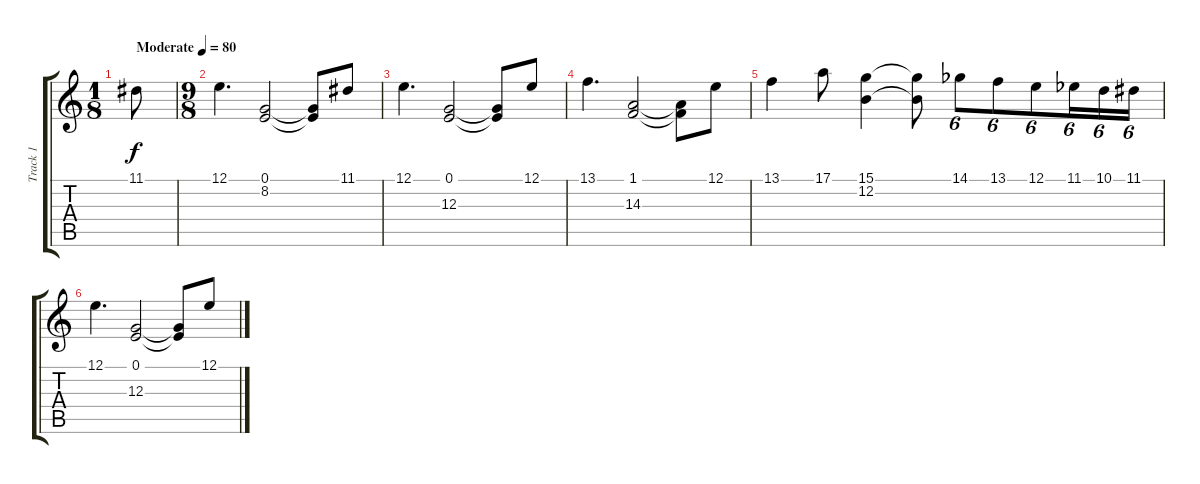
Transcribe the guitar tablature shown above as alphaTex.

\track ("Track 1" "Track 1") {instrument acousticgrandpiano}
\staff {score tabs}
\tuning (E4 B3 G3 D3 A2 E2) {hide}
\ts (1 8)
\tempo (80 "Moderate")
\clef g2
\ks c
11.1.8{dy f instrument acousticgrandpiano} |
\ts (9 8)
12.1.4{d} (0.1 8.2).2 (0.1{t} 8.2{t}).8 11.1.8 |
12.1.4{d} (0.1 12.3).2 (0.1{t} 12.3{t}).8 12.1.8 |
13.1.4{d} (1.1 14.3).2 (1.1{t} 14.3{t}).8 12.1.8 |
13.1.4 17.1.8 (15.1 12.2).4 (15.1{t} 12.2{t}).8 14.1{acc b}.8{tu (6 4)} 13.1.8{tu (6 4)} 12.1.8{tu (6 4)} 11.1{acc b}.16{tu (6 4)} 10.1.16{tu (6 4)} 11.1.16{tu (6 4)} |
12.1.4{d} (0.1 12.3).2 (0.1{t} 12.3{t}).8 12.1.8
